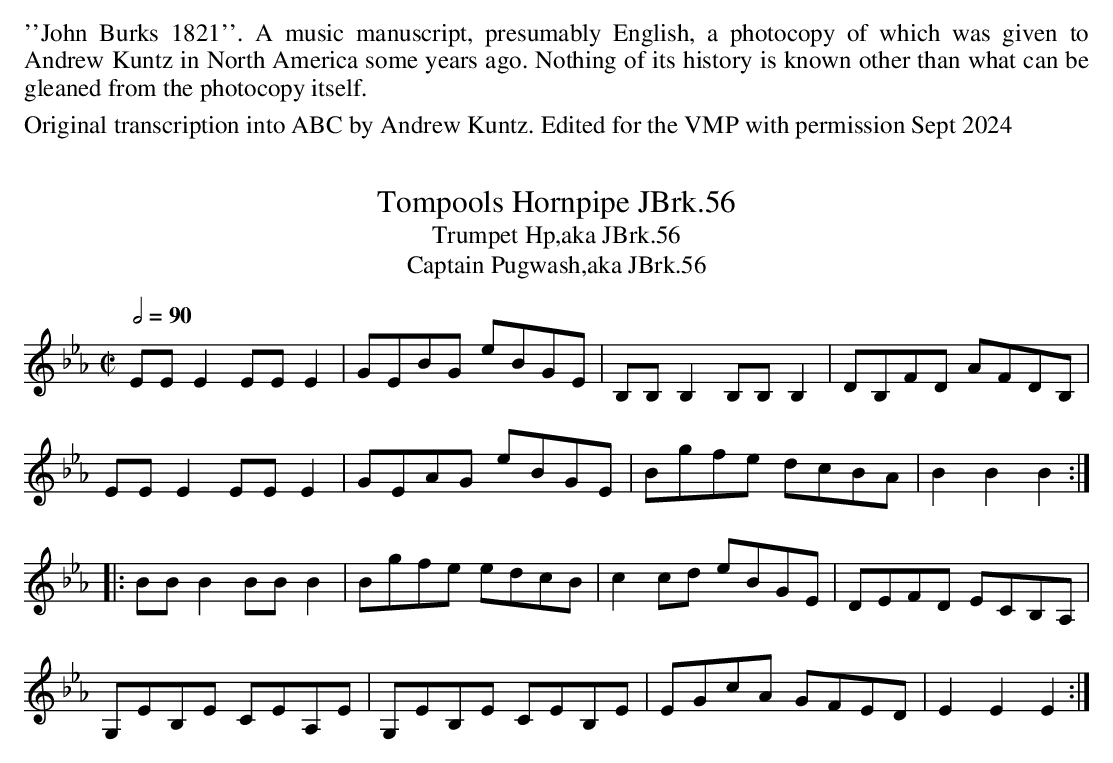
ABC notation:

X:1
T:Tompools Hornpipe JBrk.56
Q:1/2=90
T:Trumpet Hp,aka JBrk.56
T:Captain Pugwash,aka JBrk.56
M:C|
L:1/8
K:Eb
EEE2 EE E2|GEBG eBGE|B,B,B,2 B,B,B,2|DB,FD AFDB,|
EEE2 EEE2|GEAG eBGE|Bgfe dcBA|B2B2B2:|
|:BBB2 BBB2|Bgfe edcB|c2 cd eBGE|DEFD ECB,A,|
G,EB,E CEA,E|G,EB,E CEB,E|EGcA GFED|E2E2E2:|
